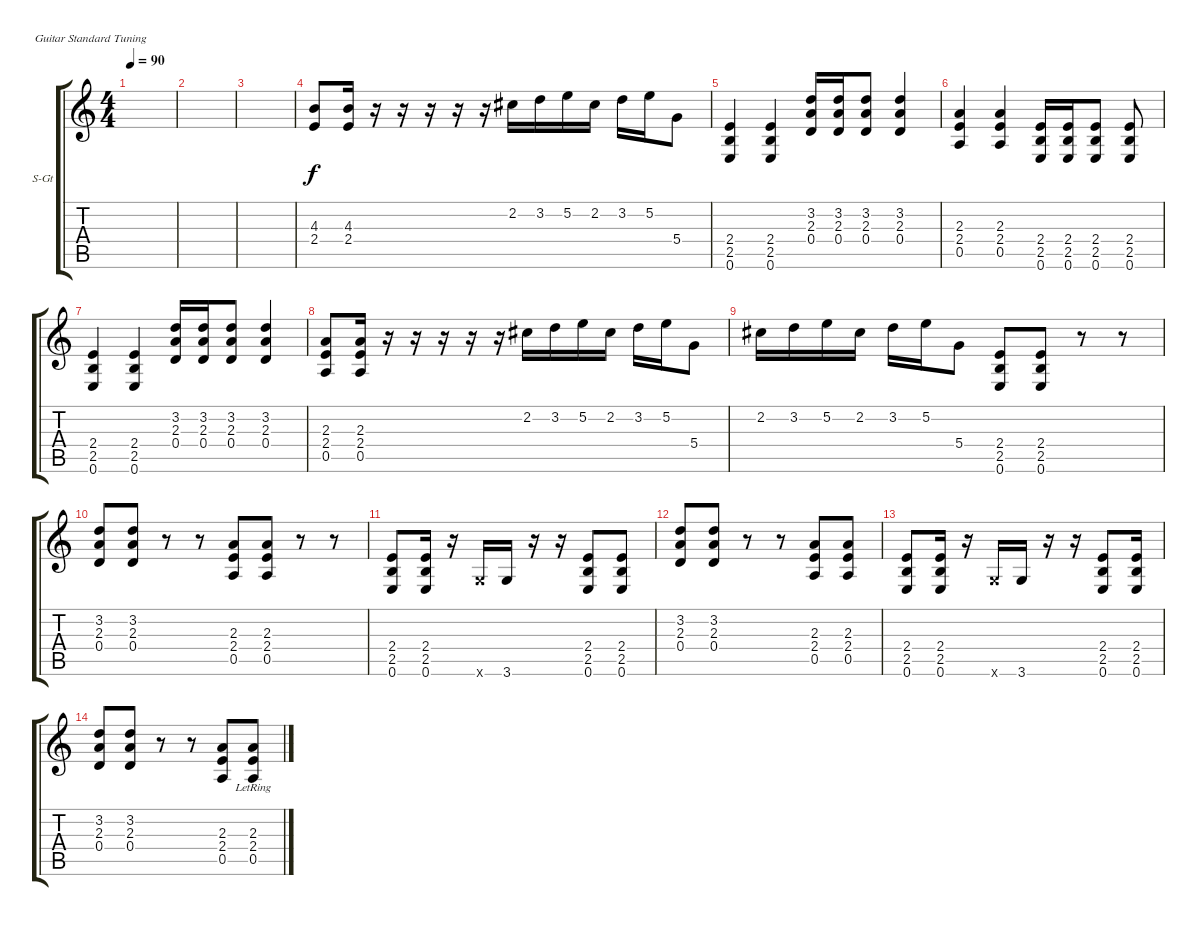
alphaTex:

\defaultSystemsLayout 4
\bracketExtendMode groupsimilarinstruments
\firstSystemTrackNameOrientation horizontal
\otherSystemsTrackNameOrientation horizontal
\track ("Steel Guitar" "S-Gt") {instrument acousticguitarsteel}
\staff {score tabs}
\tuning (E4 B3 G3 D3 A2 E2)
\ts (4 4)
\tempo 90
\clef g2
\ks c
|
|
|
(4.3 2.4).8 (2.4 4.3).16 r.16 r.16 r.16 r.16 r.16 2.2.16 3.2.16 5.2.16 2.2.16 3.2.16 5.2.16 5.4.8 |
(0.6 2.5 2.4).4 (0.6 2.5 2.4).4 (3.2 2.3 0.4).16 (0.4 2.3 3.2).16 (3.2 2.3 0.4).8 (0.4 2.3 3.2).4 |
(2.3 2.4 0.5).4 (0.5 2.4 2.3).4 (2.5 2.4 0.6).16 (2.5 2.4 0.6).16 (2.5 2.4 0.6).8 (2.4 2.5 0.6).8 |
(0.6 2.5 2.4).4 (0.6 2.5 2.4).4 (3.2 2.3 0.4).16 (0.4 2.3 3.2).16 (3.2 2.3 0.4).8 (0.4 2.3 3.2).4 |
(2.3 2.4 0.5).8 (0.5 2.4 2.3).16 r.16 r.16 r.16 r.16 r.16 2.2.16 3.2.16 5.2.16 2.2.16 3.2.16 5.2.16 5.4.8 |
2.2.16 3.2.16 5.2.16 2.2.16 3.2.16 5.2.16 5.4.8 (0.6 2.4 2.5).8 (0.6 2.5 2.4).8 r.8 r.8 |
(2.3 3.2 0.4).8 (2.3 3.2 0.4).8 r.8 r.8 (2.4 2.3 0.5).8 (2.4 2.3 0.5).8 r.8 r.8 |
(2.4 2.5 0.6).8 (2.4 2.5 0.6).16 r.16 3.6{x}.16 3.6.16 r.16 r.16 (0.6 2.5 2.4).8 (0.6 2.5 2.4).8 |
(3.2 2.3 0.4).8 (3.2 2.3 0.4).8 r.8 r.8 (2.4 2.3 0.5).8 (2.4 2.3 0.5).8 |
(2.4 2.5 0.6).8 (2.4 2.5 0.6).16 r.16 3.6{x}.16 3.6.16 r.16 r.16 (0.6 2.5 2.4).8 (0.6 2.5 2.4).16 |
(3.2 2.3 0.4).8 (3.2 2.3 0.4).8 r.8 r.8 (2.4 2.3 0.5).8 (2.4{lr} 2.3{lr} 0.5{lr}).8
